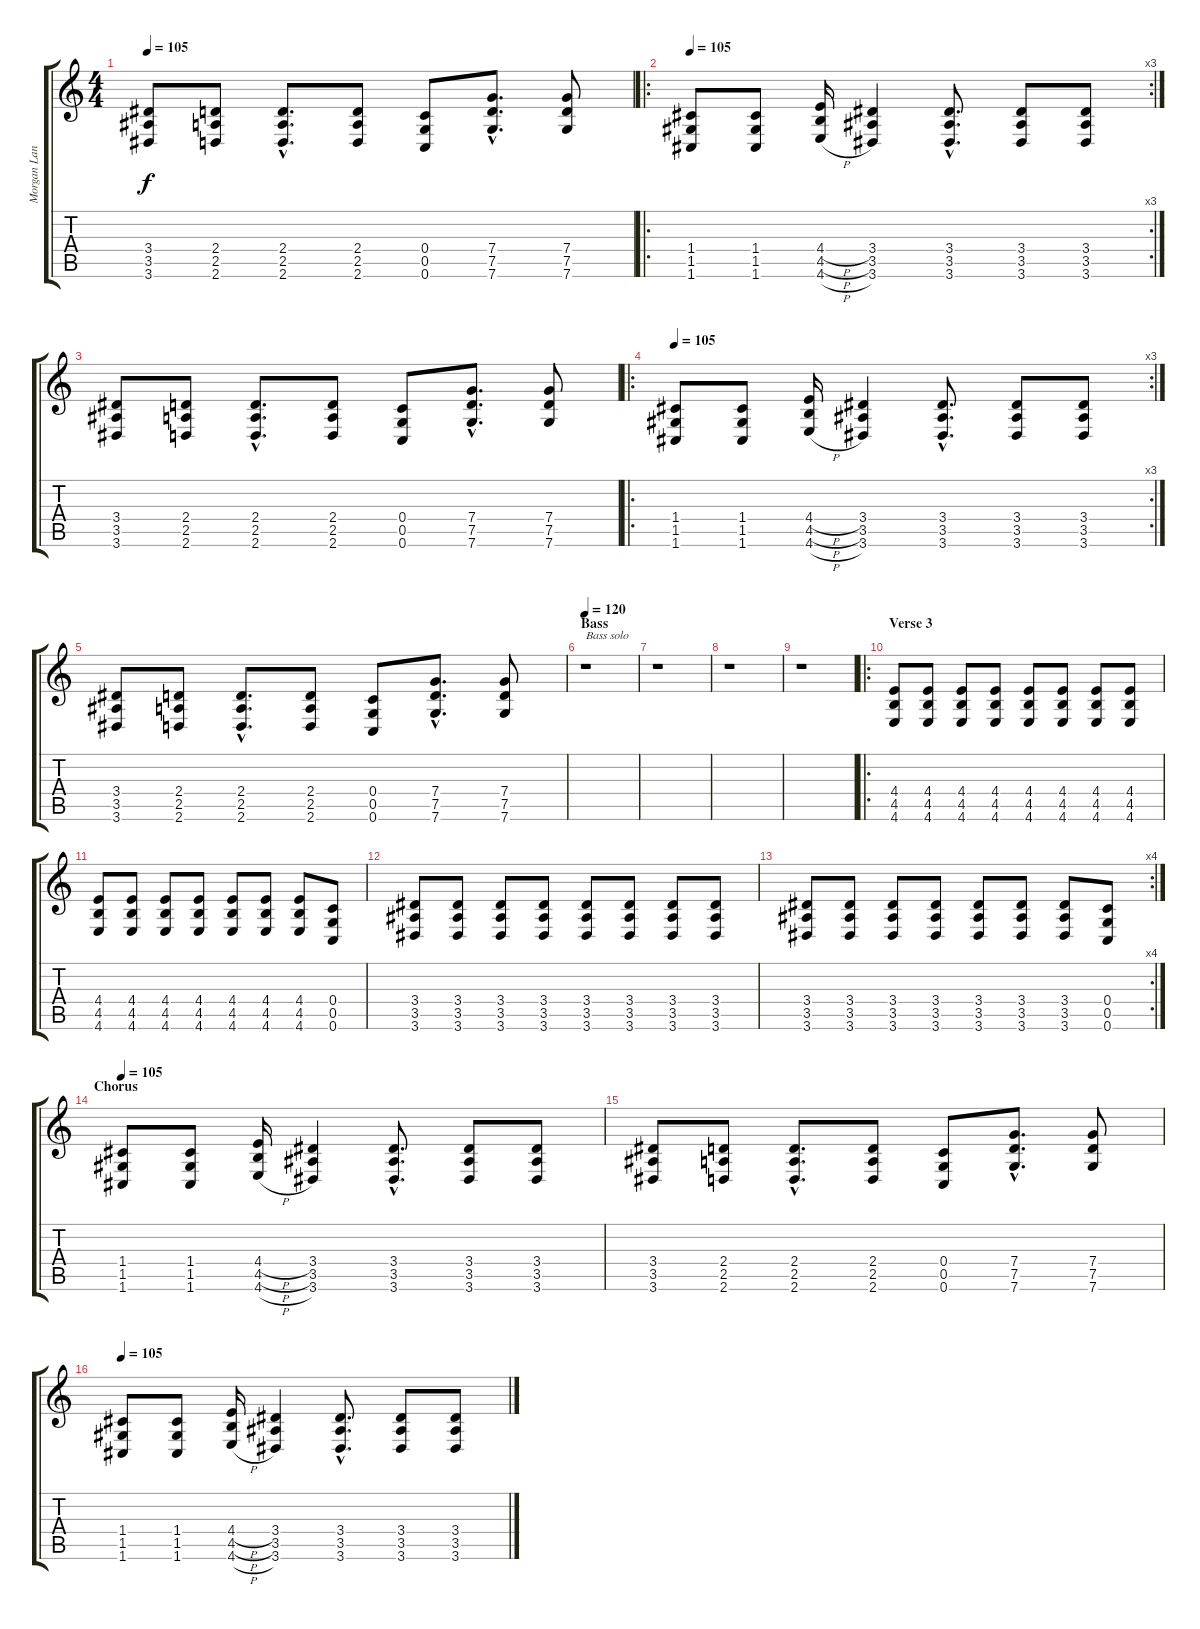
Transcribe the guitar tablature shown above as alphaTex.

\track ("Morgan Lander" "Morgan Lan") {instrument distortionguitar}
\staff {score tabs}
\tuning (D4 A3 F3 C3 G2 C2) {hide}
\ts (4 4)
\tempo 105
\clef g2
\ks c
(3.4 3.5 3.6).8{dy f} (2.4 2.5 2.6).8 (2.4{hac} 2.5{hac} 2.6{hac}).8{d} (2.4 2.5 2.6).8 (0.4 0.5 0.6).8 (7.4{hac} 7.5{hac} 7.6{hac}).8{d} (7.4 7.5 7.6).8 |
\ro
\rc 3
\tempo 105
(1.4 1.5 1.6).8 (1.4 1.5 1.6).8 (4.4{h} 4.5{h} 4.6{h}).16 (3.4 3.5 3.6).4 (3.4{hac} 3.5{hac} 3.6{hac}).8{d} (3.4 3.5 3.6).8 (3.4 3.5 3.6).8 |
(3.4 3.5 3.6).8 (2.4 2.5 2.6).8 (2.4{hac} 2.5{hac} 2.6{hac}).8{d} (2.4 2.5 2.6).8 (0.4 0.5 0.6).8 (7.4{hac} 7.5{hac} 7.6{hac}).8{d} (7.4 7.5 7.6).8 |
\ro
\rc 3
\tempo 105
(1.4 1.5 1.6).8 (1.4 1.5 1.6).8 (4.4{h} 4.5{h} 4.6{h}).16 (3.4 3.5 3.6).4 (3.4{hac} 3.5{hac} 3.6{hac}).8{d} (3.4 3.5 3.6).8 (3.4 3.5 3.6).8 |
(3.4 3.5 3.6).8 (2.4 2.5 2.6).8 (2.4{hac} 2.5{hac} 2.6{hac}).8{d} (2.4 2.5 2.6).8 (0.4 0.5 0.6).8 (7.4{hac} 7.5{hac} 7.6{hac}).8{d} (7.4 7.5 7.6).8 |
\section ("" "Bass")
\tempo 120
r.1{txt "Bass solo"} |
r.1 |
r.1 |
r.1 |
\ro
\section ("" "Verse 3")
(4.4 4.5 4.6).8 (4.4 4.5 4.6).8 (4.4 4.5 4.6).8 (4.4 4.5 4.6).8 (4.4 4.5 4.6).8 (4.4 4.5 4.6).8 (4.4 4.5 4.6).8 (4.4 4.5 4.6).8 |
(4.4 4.5 4.6).8 (4.4 4.5 4.6).8 (4.4 4.5 4.6).8 (4.4 4.5 4.6).8 (4.4 4.5 4.6).8 (4.4 4.5 4.6).8 (4.4 4.5 4.6).8 (0.4 0.5 0.6).8 |
(3.4 3.5 3.6).8 (3.4 3.5 3.6).8 (3.4 3.5 3.6).8 (3.4 3.5 3.6).8 (3.4 3.5 3.6).8 (3.4 3.5 3.6).8 (3.4 3.5 3.6).8 (3.4 3.5 3.6).8 |
\rc 4
(3.4 3.5 3.6).8 (3.4 3.5 3.6).8 (3.4 3.5 3.6).8 (3.4 3.5 3.6).8 (3.4 3.5 3.6).8 (3.4 3.5 3.6).8 (3.4 3.5 3.6).8 (0.4 0.5 0.6).8 |
\section ("" "Chorus")
\tempo 105
(1.4 1.5 1.6).8 (1.4 1.5 1.6).8 (4.4{h} 4.5{h} 4.6{h}).16 (3.4 3.5 3.6).4 (3.4{hac} 3.5{hac} 3.6{hac}).8{d} (3.4 3.5 3.6).8 (3.4 3.5 3.6).8 |
(3.4 3.5 3.6).8 (2.4 2.5 2.6).8 (2.4{hac} 2.5{hac} 2.6{hac}).8{d} (2.4 2.5 2.6).8 (0.4 0.5 0.6).8 (7.4{hac} 7.5{hac} 7.6{hac}).8{d} (7.4 7.5 7.6).8 |
\tempo 105
(1.4 1.5 1.6).8 (1.4 1.5 1.6).8 (4.4{h} 4.5{h} 4.6{h}).16 (3.4 3.5 3.6).4 (3.4{hac} 3.5{hac} 3.6{hac}).8{d} (3.4 3.5 3.6).8 (3.4 3.5 3.6).8
